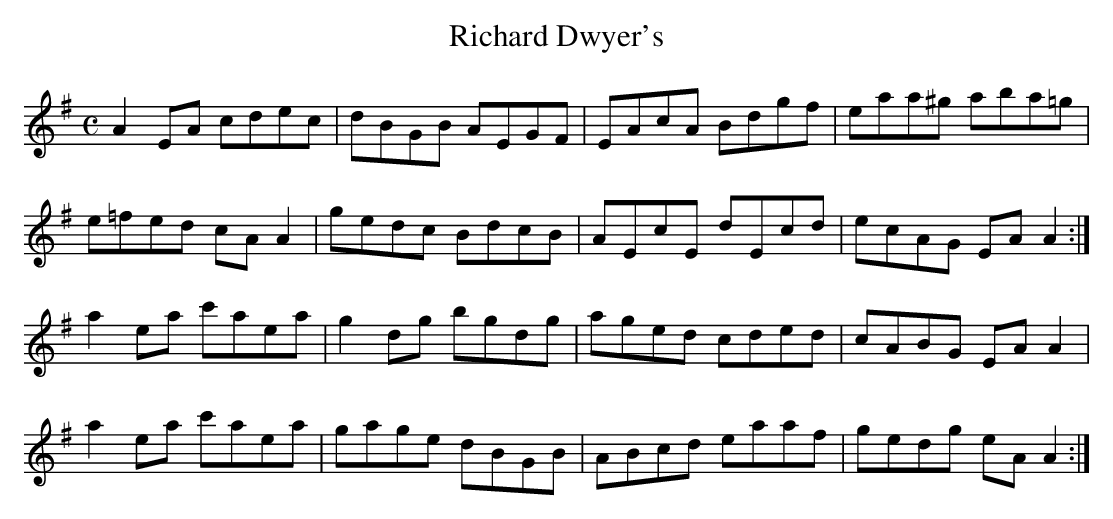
X:1
T:Richard Dwyer's
M:C
L:1/8
K:A Dorian
A2EA cdec|dBGB AEGF|EAcA Bdgf|eaa^g aba=g|!
e=fed cAA2|gedc BdcB|AEcE dEcd|ecAG EAA2:|!
a2ea c'aea|g2dg bgdg|aged cded|cABG EAA2|!
a2ea c'aea|gage dBGB|ABcd eaaf|gedg eAA2:|!
